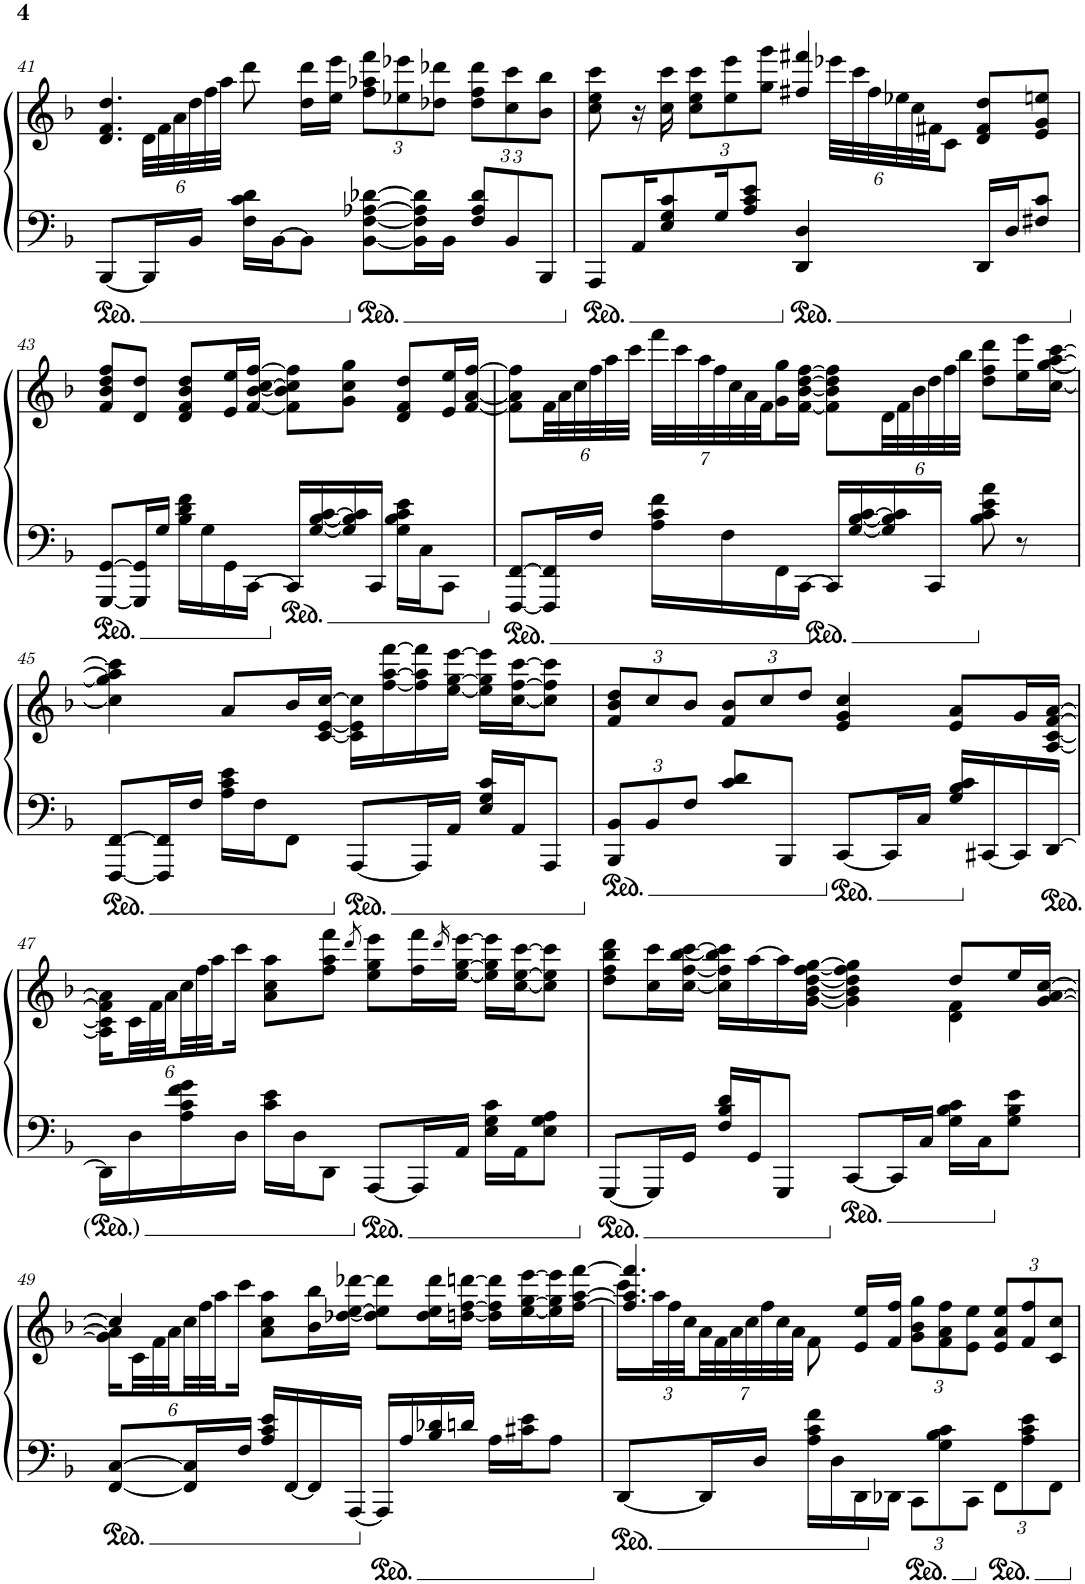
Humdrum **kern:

**kern	**kern
*part1	*part1
*staff2	*staff1
*I"Piano	*
*I'Pno.	*
!!LO:PB:g=z
*clefF4	*clefG2
*k[b-]	*k[b-]
*M4/4	*M4/4
=41	=41
*	*^
[8BBB-/L	4.d/ 4.f/ 4.dd/	8ryy
*	*	*Xbrackettup
16BBB-/L]	.	48d\LLL
.	.	48f\
.	.	48a\
16BB-/JJ	.	48dd\
.	.	48ff\
.	.	48aa\JJJ
16F\ 16c\ 16d\LL	.	8ddd\
[16BB-\J	.	.
8BB-\J]	16dd\ 16ddd\LL	2ryy
.	16ee\ 16eee\JJ	.
[8BB-\ [8F\ [8A-X\ [8d-X\L	12ff\ 12aa-X\ 12fff\L	.
.	12ee-X\ 12eee-X\	.
16BB-\] 16F\] 16A-\] 16d-\]L	.	.
.	12dd-X\ 12ddd-X\J	.
16BB-\JJ	.	.
*Xbrackettup	*	*
12F/ 12A-/ 12d-/L	12dd-\ 12ff\ 12ddd-\L	.
12BB-/	12cc\ 12ccc\	.
.	.	8ryy
12BBB-/J	12b-\ 12bb-\J	.
=42	=42	=42
8AAA/L	8cc\ 8ee\ 8ccc\	32ryy
*	*v	*v
16AA/K	16r
8E/ 8G/ 8c/	16cc\ 16ccc\
.	12cc\ 12ee\ 12ccc\L
16G/K	.
.	12ee\ 12eee\
8A/ 8c/ 8e/J	.
.	12gg\ 12ggg\J
4DD/ 4D/	4ff#X/ 4fff#X/
*	*^
.	.	48eee-X\LLL
.	.	48ccc\
.	.	48ff#\
.	.	48ee-X\
.	.	48cc\
.	.	48f#X\JJ
.	.	8c\J
16DD/LL	8d/ 8f#/ 8dd/L	.
.	.	8..ryy
16D/J	.	.
8F#X/ 8c/J	8e/ 8g/ 8een/J	.
*	*v	*v
!!LO:LB:g=z
=43	=43
[8GGG/ [8GG/L	8f/ 8b-/ 8dd/ 8ff/L
16GGG/] 16GG/]L	8d/ 8dd/J
16G/JJ	.
16B-\ 16d\ 16f\LL	8d/ 8f/ 8b-/ 8dd/L
16G\	.
16GG\	16e/ 16ee/L
[16CC\JJ	[16f/ [16b-/ [16cc/ [16ff/JJ
16CC/LL]	8f\] 8b-\] 8cc\] 8ff\]L
[16G/ [16B-/ [16c/	.
16G/] 16B-/] 16c/]	8g\ 8cc\ 8gg\J
16CC/JJ	.
16G\ 16B-\ 16c\ 16e\LL	8d/ 8f/ 8dd/L
16C\J	.
8CC\J	16e/ 16ee/L
.	[16f/ [16a/ [16ff/JJ
=44	=44
[8FFF/ [8FF/L	8f\] 8a\] 8ff\]L
16FFF/] 16FF/]L	48f\LL
.	48a\
.	48cc\
16F/JJ	48ff\
.	48aa\
.	48ccc\JJJ
16A\ 16c\ 16f\LL	56fff\LLL
.	56ccc\
.	56aa\
.	56ff\
16F\	.
.	56cc\
.	56a\
.	56f\J
16FF\	16g\ 16gg\
[16CC\JJ	[16f\ [16b-\ [16dd\ [16ff\JJ
16CC/LL]	8f\] 8b-\] 8dd\] 8ff\]L
[16G/ [16B-/ [16c/	.
16G/] 16B-/] 16c/]	48d\LL
.	48f\
.	48b-\
16CC/JJ	48dd\
.	48ff\
.	48bb-\JJJ
8B-\ 8c\ 8e\ 8a\	8dd\ 8ff\ 8ddd\L
8r	16ee\ 16eee\L
.	[16cc\ [16gg\ [16aa\ [16ccc\JJ
!!LO:LB:g=z
=45	=45
[8FFF/ [8FF/L	4cc\] 4gg\] 4aa\] 4ccc\]
16FFF/] 16FF/]L	.
16F/JJ	.
16A\ 16c\ 16e\LL	8a/L
16F\J	.
8FF\J	16b-/L
.	[16c/ [16e/ [16cc/JJ
[8AAA/L	16c\] 16e\] 16cc\]LL
.	[16ff\ [16aa\ [16fff\
16AAA/L]	16ff\] 16aa\] 16fff\]
16AA/JJ	[16ee\ [16gg\ [16eee\JJ
16E/ 16G/ 16c/LL	16ee\] 16gg\] 16eee\]LL
16AA/J	[16cc\ [16ff\ [16ccc\J
8AAA/J	8cc\] 8ff\] 8ccc\]J
=46	=46
12BBB-/ 12BB-/L	12f/ 12b-/ 12dd/L
12BB-/	12cc/
12F/J	12b-/J
8c/ 8d/L	12f/ 12b-/L
.	12cc/
8BBB-/J	.
.	12dd/J
[8CC/L	4e/ 4g/ 4cc/
16CC/L]	.
16C/JJ	.
16G/ 16B-/ 16c/LL	8e/ 8a/L
[16CC#X/	.
16CC#/]	16g/L
[16DD/JJ	[16A/ [16c/ [16f/ [16a/JJ
!!LO:LB:g=z
=47	=47
16DD\LL]	16A\] 16c\] 16f\] 16a\]LL
16D\	48c\L
.	48f\
.	48a\
16A\ 16c\ 16f\ 16g\	48cc\
.	48ff\
.	48aa\J
16D\JJ	16ccc\JJ
16c\ 16e\LL	8a\ 8cc\ 8aa\L
16D\J	.
8DD\J	8ff\ 8aa\ 8fff\J
.	8qddd/
[8AAA/L	8ee\ 8gg\ 8eee\L
16AAA/L]	16ff\ 16fff\L
.	16qddd/
16AA/JJ	[16ee\ [16gg\ [16eee\JJ
16E\ 16G\ 16c\LL	16ee\] 16gg\] 16eee\]LL
16AA\J	[16cc\ [16ee\ [16ccc\J
8E\ 8G\ 8A\J	8cc\] 8ee\] 8ccc\]J
=48	=48
*	*^
[8GGG/L	8dd\ 8ff\ 8bb-\ 8ddd\L	2.ryy
16GGG/L]	16cc\ 16ccc\L	.
16GG/JJ	[16cc\ [16ff\ [16bb-\ [16ccc\JJ	.
16F/ 16B-/ 16d/LL	16cc\] 16ff\] 16bb-\] 16ccc\]LL	.
16GG/J	[16aa\	.
8GGG/J	16aa\]	.
.	[16g\ [16b-\ [16dd\ [16ff\ [16gg\JJ	.
[8CC/L	4g\] 4b-\] 4dd\] 4ff\] 4gg\]	.
16CC/L]	.	.
16C/JJ	.	.
16G\ 16B-\ 16c\LL	8dd/L	4d\ 4f\
16C\J	.	.
8G\ 8B-\ 8e\J	16ee/L	.
.	[16g/ [16a/ [16cc/JJ	.
!!LO:LB:g=z	!!
=49	=49	=49
[8FF/ [8C/L	4cc/]	16g\] 16a\]LL
.	.	48c\L
.	.	48f\
.	.	48a\
16FF/] 16C/]L	.	48cc\
.	.	48ff\
.	.	48aa\J
16F/JJ	.	16ccc\JJ
16A/ 16c/ 16e/LL	8a\ 8cc\ 8aa\L	2.ryy
[16FF/	.	.
16FF/]	16b-\ 16bb-\L	.
[16AAA/JJ	[16dd-X\ [16ee\ [16ddd-X\JJ	.
16AAA/LL]	8dd-\] 8ee\] 8ddd-\]L	.
16A/	.	.
16B-/ 16d-X/	16dd-\ 16ee\ 16ddd-\L	.
16dn/JJ	[16ddn\ [16ff\ [16dddn\JJ	.
16A\LL	16dd\] 16ff\] 16ddd\]LL	.
16c#X\ 16e\J	[16ee\ [16gg\ [16eee\	.
8A\J	16ee\] 16gg\] 16eee\]	.
.	[16ff\ [16aa\ [16fff\JJ	.
=50	=50	=50
[8DD/L	4.ff/] 4.aa/] 4.fff/]	16ccc\LL
.	.	48aa\L
.	.	48ff\
.	.	48cc\
16DD/L]	.	56a\
.	.	56f\
.	.	56a\
.	.	56cc\
16D/JJ	.	.
.	.	56ff\
.	.	56cc\
.	.	56a\JJJ
16A\ 16c\ 16f\LL	.	8f\
16D\	.	.
16DD\	16e/ 16ee/LL	2ryy
16DD-X\JJ	16f/ 16ff/JJ	.
12CC\L	12g\ 12b-\ 12gg\L	.
12G\ 12B-\ 12c\	12f\ 12a\ 12ff\	.
12CC\J	12e\ 12ee\J	.
12FF\L	12e/ 12a/ 12ee/L	.
12A\ 12c\ 12e\	12f/ 12ff/	.
.	.	8ryy
12FF\J	12c/ 12cc/J	.
*	*v	*v
=	=
*-	*-
